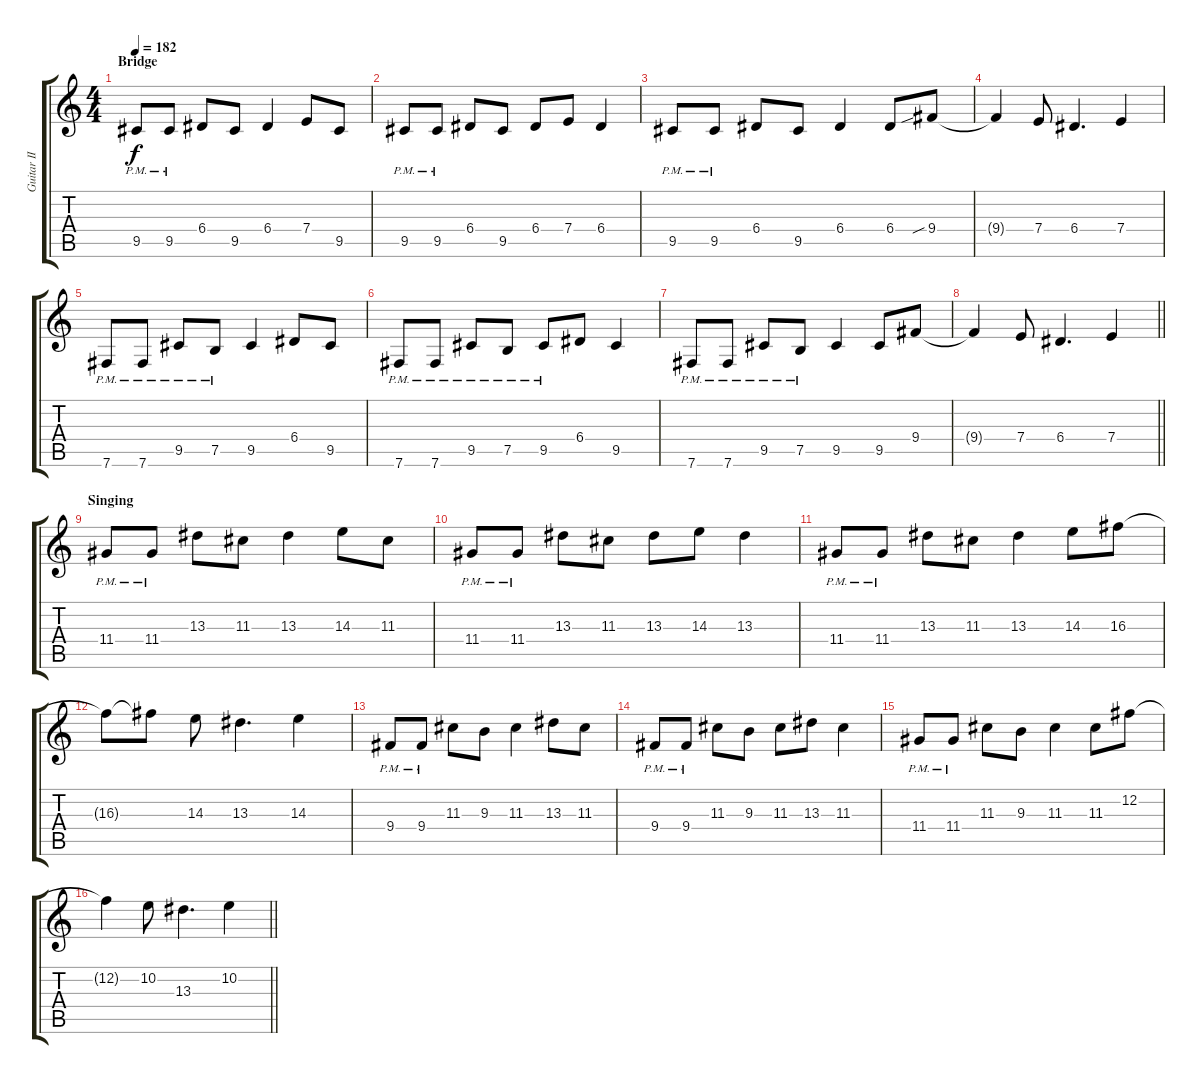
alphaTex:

\track ("Guitar II" "Guitar II") {instrument distortionguitar}
\staff {score tabs}
\tuning (B3 Gb3 D3 A2 E2 B1) {hide}
\ts (4 4)
\section ("" "Bridge")
\tempo 182
\clef g2
\ks c
9.5{pm}.8{dy f volume 14} 9.5{pm}.8 6.4.8 9.5.8 6.4.4 7.4.8 9.5.8 |
9.5{pm}.8 9.5{pm}.8 6.4.8 9.5.8 6.4.8 7.4.8 6.4.4 |
9.5{pm}.8 9.5{pm}.8 6.4.8 9.5.8 6.4.4 6.4.8 9.4{sib}.8 |
9.4{t}.4 7.4.8 6.4.4{d} 7.4.4 |
7.6{pm}.8 7.6{pm}.8 9.5{pm}.8 7.5{pm}.8 9.5.4 6.4.8 9.5.8 |
7.6{pm}.8 7.6{pm}.8 9.5{pm}.8 7.5{pm}.8 9.5{pm}.8 6.4.8 9.5.4 |
7.6{pm}.8 7.6{pm}.8 9.5{pm}.8 7.5{pm}.8 9.5.4 9.5.8 9.4.8 |
\barLineRight lightlight
9.4{t}.4 7.4.8 6.4.4{d} 7.4.4 |
\section ("" "Singing")
11.4{pm}.8 11.4{pm}.8 13.3.8 11.3.8 13.3.4 14.3.8 11.3.8 |
11.4{pm}.8 11.4{pm}.8 13.3.8 11.3.8 13.3.8 14.3.8 13.3.4 |
11.4{pm}.8 11.4{pm}.8 13.3.8 11.3.8 13.3.4 14.3.8 16.3.8 |
16.3{t}.8 16.3{t}.8 14.3.8 13.3.4{d} 14.3.4 |
9.4{pm}.8 9.4{pm}.8 11.3.8 9.3.8 11.3.4 13.3.8 11.3.8 |
9.4{pm}.8 9.4{pm}.8 11.3.8 9.3.8 11.3.8 13.3.8 11.3.4 |
11.4{pm}.8 11.4{pm}.8 11.3.8 9.3.8 11.3.4 11.3.8 12.2.8 |
\barLineRight lightlight
12.2{t}.4 10.2.8 13.3.4{d} 10.2.4
